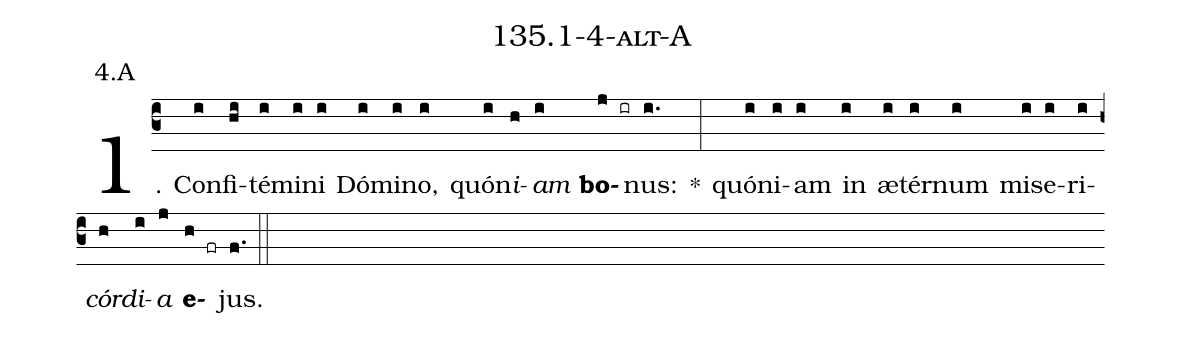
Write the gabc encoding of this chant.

name: 135.1-4-alt-A;
annotation: 4.A;
%%
(c3)1. Con(i)fi(hi)té(i)mi(i)ni(i) Dó(i)mi(i)no,(i) quón(i)<i>i</i>(h)<i>am</i>(i) <b>bo</b>(j ir)nus:(i.) *(:) quón(i)i(i)am(i) in(i) æ(i)tér(i)num(i) mi(i)se(i)ri(i)<i>cór</i>(h)<i>di</i>(i)<i>a</i>(j) <b>e</b>(h fr)jus.(f.) (::)
